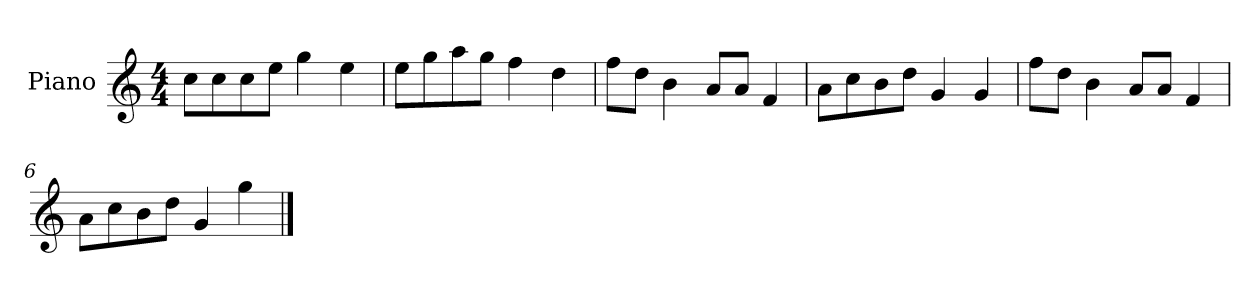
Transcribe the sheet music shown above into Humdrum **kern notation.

**kern
*part1
*staff1
*I"Piano
*I'P-no
*clefG2
*k[]
*M4/4
*MM90
=1
8cc\L
8cc\
8cc\
8ee\J
4gg\
4ee\
=2
8ee\L
8gg\
8aa\
8gg\J
4ff\
4dd\
=3
8ff\L
8dd\J
4b\
8a/L
8a/J
4f/
=4
8a\L
8cc\
8b\
8dd\J
4g/
4g/
=5
8ff\L
8dd\J
4b\
8a/L
8a/J
4f/
=6
8a\L
8cc\
8b\
8dd\J
4g/
4gg\
==
*-
